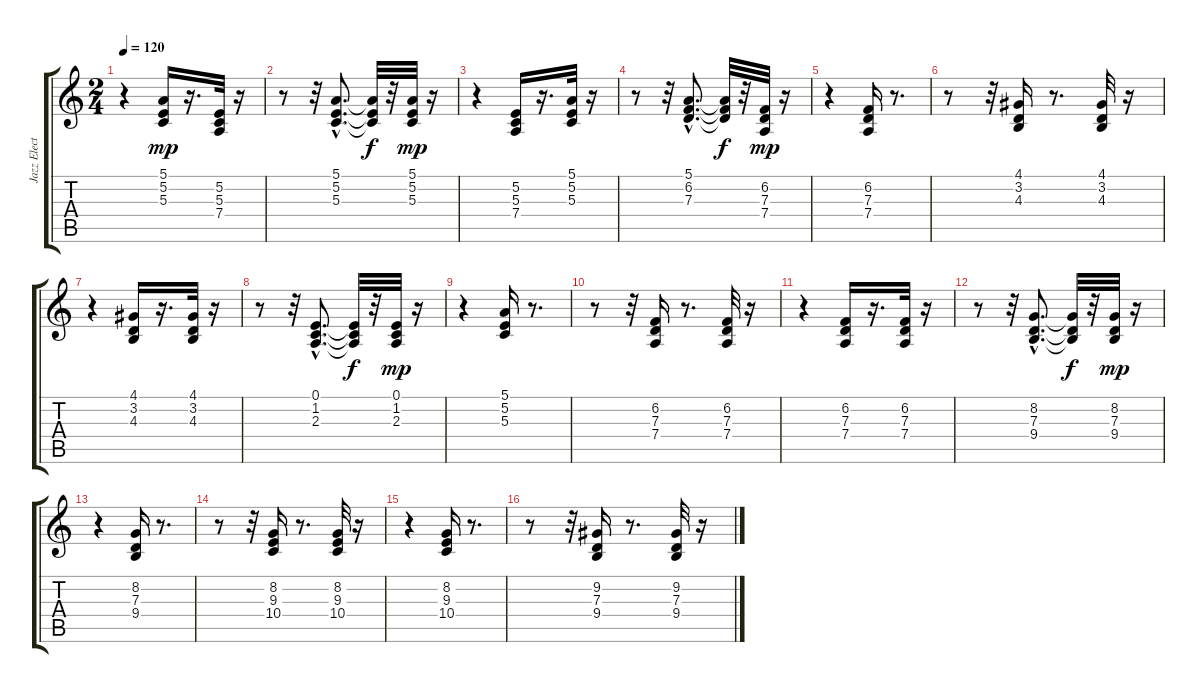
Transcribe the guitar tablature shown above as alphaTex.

\track ("Jazz Electric" "Jazz Elect") {instrument acousticgrandpiano}
\staff {score tabs}
\tuning (E4 B3 G3 D3 A2 E2) {hide}
\ts (2 4)
\tempo 120
\clef g2
\ks c
r.4{dy mp} (5.1 5.2 5.3).16 r.16{d} (5.2 5.3 7.4).32 r.16 |
r.8 r.32 (5.1{hac} 5.2{hac} 5.3{hac}).8{d} (5.1{t} 5.2{t} 5.3{t}).32{dy f} r.32 (5.1 5.2 5.3).32{dy mp} r.16 |
r.4 (5.2 5.3 7.4).16 r.16{d} (5.1 5.2 5.3).32 r.16 |
r.8 r.32 (5.1{hac} 6.2{hac} 7.3{hac}).8{d} (5.1{t} 6.2{t} 7.3{t}).32{dy f} r.32 (6.2 7.3 7.4).32{dy mp} r.16 |
r.4 (6.2 7.3 7.4).16 r.8{d} |
r.8 r.32 (4.1 3.2 4.3).16 r.8{d} (4.1 3.2 4.3).32 r.16 |
r.4 (4.1 3.2 4.3).16 r.16{d} (4.1 3.2 4.3).32 r.16 |
r.8 r.32 (0.1{hac} 1.2{hac} 2.3{hac}).8{d} (0.1{t} 1.2{t} 2.3{t}).32{dy f} r.32 (0.1 1.2 2.3).32{dy mp} r.16 |
r.4 (5.1 5.2 5.3).16 r.8{d} |
r.8 r.32 (6.2 7.3 7.4).16 r.8{d} (6.2 7.3 7.4).32 r.16 |
r.4 (6.2 7.3 7.4).16 r.16{d} (6.2 7.3 7.4).32 r.16 |
r.8 r.32 (8.2{hac} 7.3{hac} 9.4{hac}).8{d} (8.2{t} 7.3{t} 9.4{t}).32{dy f} r.32 (8.2 7.3 9.4).32{dy mp} r.16 |
r.4 (8.2 7.3 9.4).16 r.8{d} |
r.8 r.32 (8.2 9.3 10.4).16 r.8{d} (8.2 9.3 10.4).32 r.16 |
r.4 (8.2 9.3 10.4).16 r.8{d} |
r.8 r.32 (9.2 7.3 9.4).16 r.8{d} (9.2 7.3 9.4).32 r.16
